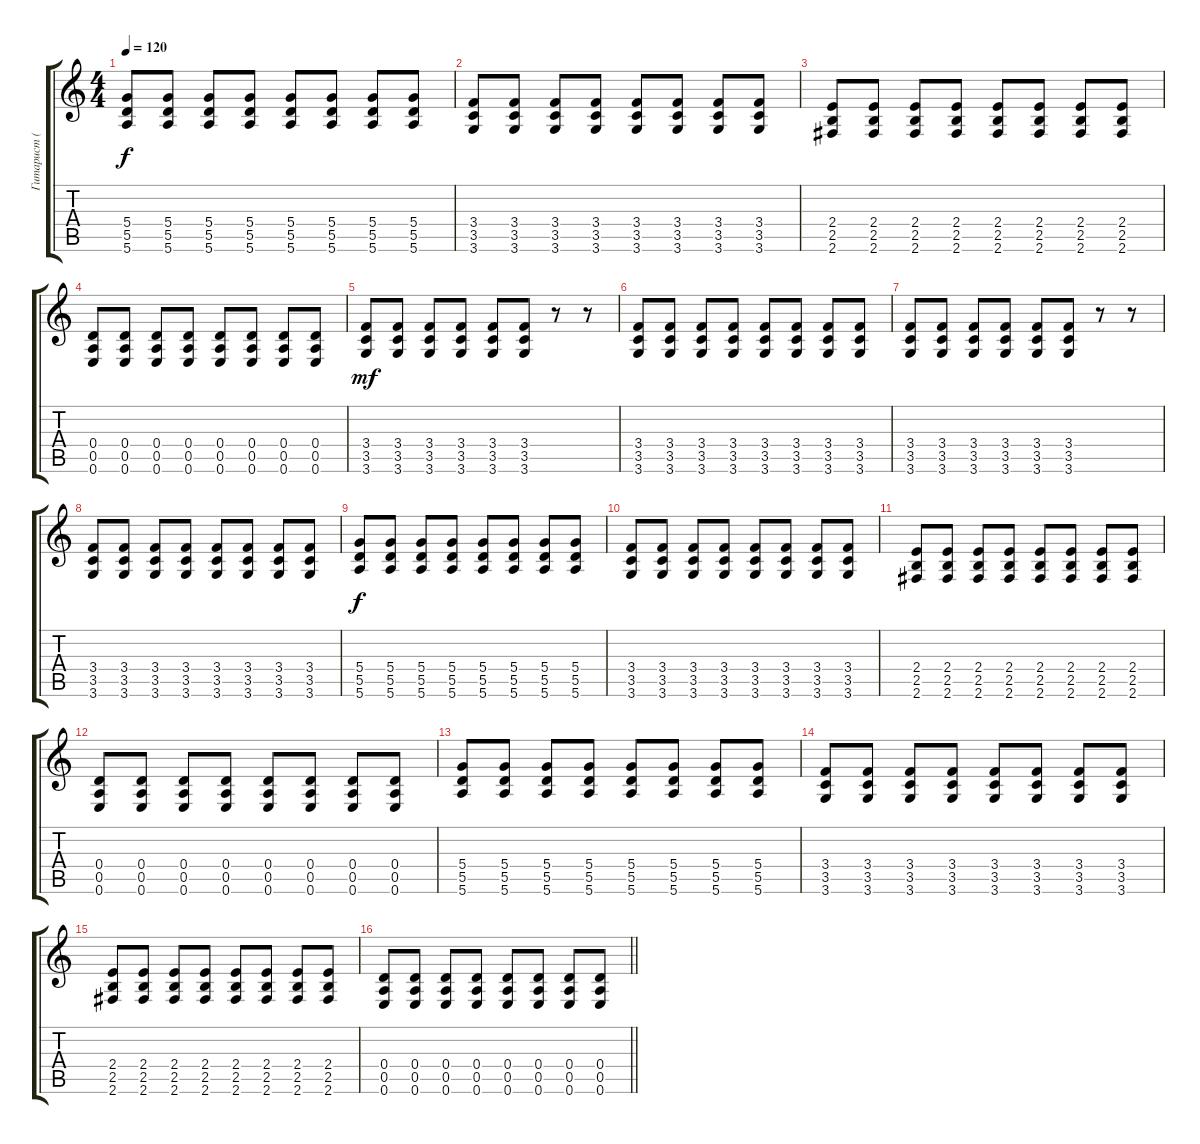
\track ("Гитарист (2)" "Гитарист (") {instrument distortionguitar}
\staff {score tabs}
\tuning (E4 B3 G3 D3 A2 E2) {hide}
\ts (4 4)
\tempo 120
\clef g2
\ks c
(5.4 5.5 5.6).8{dy f} (5.4 5.5 5.6).8 (5.4 5.5 5.6).8 (5.4 5.5 5.6).8 (5.4 5.5 5.6).8 (5.4 5.5 5.6).8 (5.4 5.5 5.6).8 (5.4 5.5 5.6).8 |
(3.4 3.5 3.6).8 (3.4 3.5 3.6).8 (3.4 3.5 3.6).8 (3.4 3.5 3.6).8 (3.4 3.5 3.6).8 (3.4 3.5 3.6).8 (3.4 3.5 3.6).8 (3.4 3.5 3.6).8 |
(2.4 2.5 2.6).8 (2.4 2.5 2.6).8 (2.4 2.5 2.6).8 (2.4 2.5 2.6).8 (2.4 2.5 2.6).8 (2.4 2.5 2.6).8 (2.4 2.5 2.6).8 (2.4 2.5 2.6).8 |
(0.4 0.5 0.6).8 (0.4 0.5 0.6).8 (0.4 0.5 0.6).8 (0.4 0.5 0.6).8 (0.4 0.5 0.6).8 (0.4 0.5 0.6).8 (0.4 0.5 0.6).8 (0.4 0.5 0.6).8 |
(3.4 3.5 3.6).8{dy mf} (3.4 3.5 3.6).8 (3.4 3.5 3.6).8 (3.4 3.5 3.6).8 (3.4 3.5 3.6).8 (3.4 3.5 3.6).8 r.8 r.8 |
(3.4 3.5 3.6).8 (3.4 3.5 3.6).8 (3.4 3.5 3.6).8 (3.4 3.5 3.6).8 (3.4 3.5 3.6).8 (3.4 3.5 3.6).8 (3.4 3.5 3.6).8 (3.4 3.5 3.6).8 |
(3.4 3.5 3.6).8 (3.4 3.5 3.6).8 (3.4 3.5 3.6).8 (3.4 3.5 3.6).8 (3.4 3.5 3.6).8 (3.4 3.5 3.6).8 r.8 r.8 |
(3.4 3.5 3.6).8 (3.4 3.5 3.6).8 (3.4 3.5 3.6).8 (3.4 3.5 3.6).8 (3.4 3.5 3.6).8 (3.4 3.5 3.6).8 (3.4 3.5 3.6).8 (3.4 3.5 3.6).8 |
(5.4 5.5 5.6).8{dy f} (5.4 5.5 5.6).8 (5.4 5.5 5.6).8 (5.4 5.5 5.6).8 (5.4 5.5 5.6).8 (5.4 5.5 5.6).8 (5.4 5.5 5.6).8 (5.4 5.5 5.6).8 |
(3.4 3.5 3.6).8 (3.4 3.5 3.6).8 (3.4 3.5 3.6).8 (3.4 3.5 3.6).8 (3.4 3.5 3.6).8 (3.4 3.5 3.6).8 (3.4 3.5 3.6).8 (3.4 3.5 3.6).8 |
(2.4 2.5 2.6).8 (2.4 2.5 2.6).8 (2.4 2.5 2.6).8 (2.4 2.5 2.6).8 (2.4 2.5 2.6).8 (2.4 2.5 2.6).8 (2.4 2.5 2.6).8 (2.4 2.5 2.6).8 |
(0.4 0.5 0.6).8 (0.4 0.5 0.6).8 (0.4 0.5 0.6).8 (0.4 0.5 0.6).8 (0.4 0.5 0.6).8 (0.4 0.5 0.6).8 (0.4 0.5 0.6).8 (0.4 0.5 0.6).8 |
(5.4 5.5 5.6).8 (5.4 5.5 5.6).8 (5.4 5.5 5.6).8 (5.4 5.5 5.6).8 (5.4 5.5 5.6).8 (5.4 5.5 5.6).8 (5.4 5.5 5.6).8 (5.4 5.5 5.6).8 |
(3.4 3.5 3.6).8 (3.4 3.5 3.6).8 (3.4 3.5 3.6).8 (3.4 3.5 3.6).8 (3.4 3.5 3.6).8 (3.4 3.5 3.6).8 (3.4 3.5 3.6).8 (3.4 3.5 3.6).8 |
(2.4 2.5 2.6).8 (2.4 2.5 2.6).8 (2.4 2.5 2.6).8 (2.4 2.5 2.6).8 (2.4 2.5 2.6).8 (2.4 2.5 2.6).8 (2.4 2.5 2.6).8 (2.4 2.5 2.6).8 |
\barLineRight lightlight
(0.4 0.5 0.6).8 (0.4 0.5 0.6).8 (0.4 0.5 0.6).8 (0.4 0.5 0.6).8 (0.4 0.5 0.6).8 (0.4 0.5 0.6).8 (0.4 0.5 0.6).8 (0.4 0.5 0.6).8
